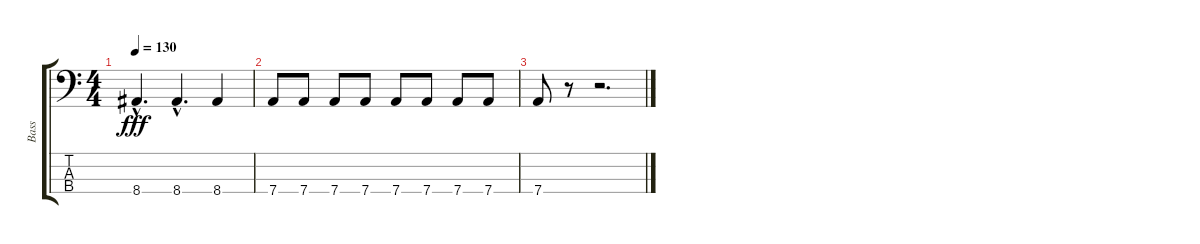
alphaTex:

\track ("Bass" "Bass") {instrument electricbasspick}
\staff {score tabs}
\tuning (G2 D2 A1 D1) {hide}
\ts (4 4)
\tempo 130
\clef f4
\ks c
8.4{hac}.4{d dy fff} 8.4{hac}.4{d} 8.4.4 |
7.4.8 7.4.8 7.4.8 7.4.8 7.4.8 7.4.8 7.4.8 7.4.8 |
7.4.8 r.8 r.2{d}
